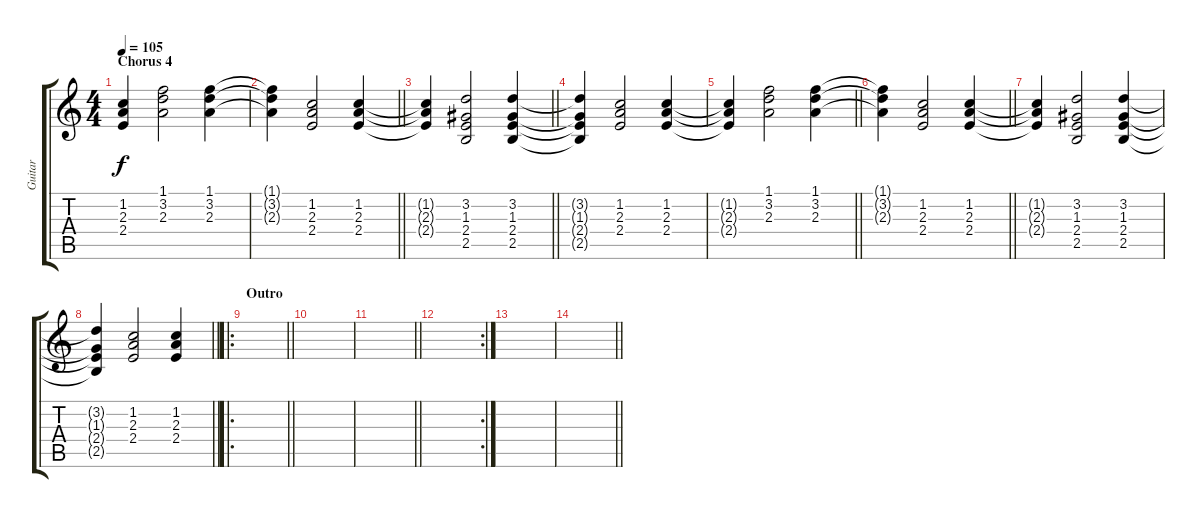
\track ("Guitar" "Guitar") {instrument electricguitarjazz}
\staff {score tabs}
\tuning (E4 B3 G3 D3 A2 E2) {hide}
\ts (4 4)
\section ("" "Chorus 4")
\tempo 105
\clef g2
\ks aminor
(1.2{t} 2.3{t} 2.4{t}).4{dy f} (1.1 3.2 2.3).2 (1.1 3.2 2.3).4 |
\barLineRight lightlight
(1.1{t} 3.2{t} 2.3{t}).4 (1.2 2.3 2.4).2 (1.2 2.3 2.4).4 |
\barLineRight lightlight
(1.2{t} 2.3{t} 2.4{t}).4 (3.2 1.3 2.4 2.5).2 (3.2 1.3 2.4 2.5).4 |
(3.2{t} 1.3{t} 2.4{t} 2.5{t}).4 (1.2 2.3 2.4).2 (1.2 2.3 2.4).4 |
\barLineRight lightlight
(1.2{t} 2.3{t} 2.4{t}).4 (1.1 3.2 2.3).2 (1.1 3.2 2.3).4 |
\barLineRight lightlight
(1.1{t} 3.2{t} 2.3{t}).4 (1.2 2.3 2.4).2 (1.2 2.3 2.4).4 |
(1.2{t} 2.3{t} 2.4{t}).4 (3.2 1.3 2.4 2.5).2 (3.2 1.3 2.4 2.5).4 |
\barLineRight lightlight
(3.2{t} 1.3{t} 2.4{t} 2.5{t}).4 (1.2 2.3 2.4).2 (1.2 2.3 2.4).4 |
\ro
\section ("" "Outro")
\barLineRight lightlight
|
|
\barLineRight lightlight
|
\rc 2
|
|
\barLineRight lightlight
